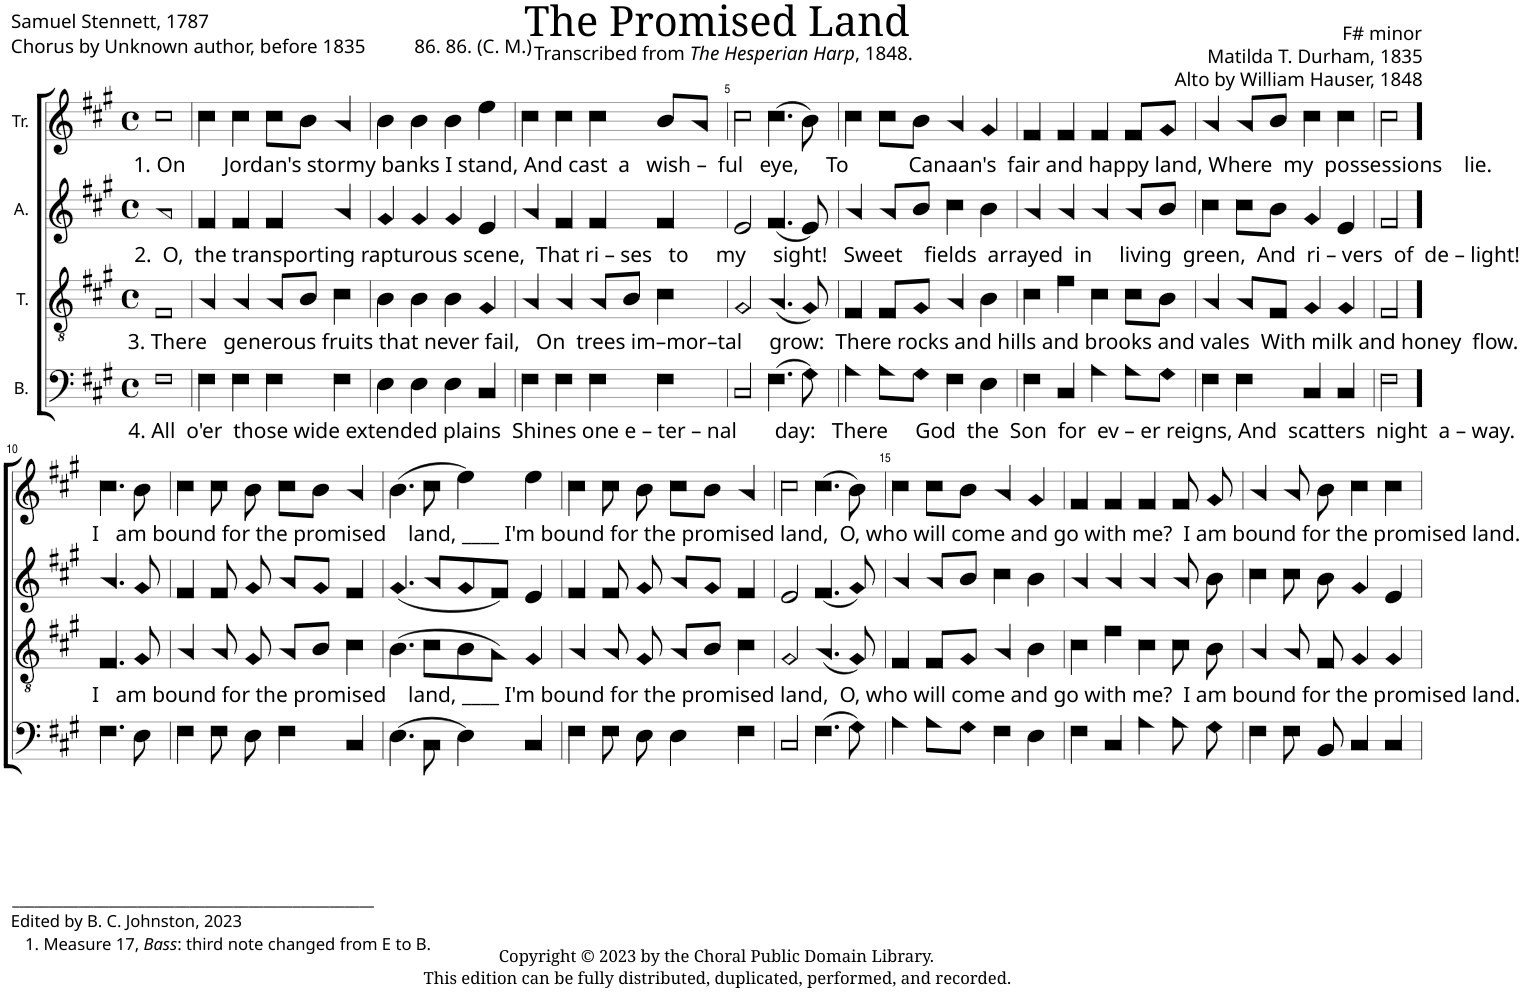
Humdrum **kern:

**kern	**kern	**kern	**kern
*part4	*part3	*part2	*part1
*staff4	*staff3	*staff2	*staff1
*I"B.	*I"T.	*I"A.	*I"Tr.
*clefF4	*clefGv2	*clefG2	*clefG2
*k[f#c#g#]	*k[f#c#g#]	*k[f#c#g#]	*k[f#c#g#]
*M4/4	*M4/4	*M4/4	*M4/4
*met(c)	*met(c)	*met(c)	*met(c)
=1	=1	=1	=1
!	!	!	!LO:TX:b:t=1. On       Jordan's stormy banks I stand, And cast  a   wish –  ful   eye,     To           Canaan's  fair and happy land, Where  my  possessions    lie.
!	!	!LO:TX:b:t=2.  O,  the transporting rapturous scene,  That ri – ses   to     my     sight!   Sweet    fields  arrayed  in     living  green,  And  ri – vers  of  de – light!	!
!	!LO:TX:b:t=3. There   generous fruits that never fail,   On  trees im–mor–tal     grow&colon;  There rocks and hills and brooks and vales  With milk and honey  flow.	!	!
!LO:TX:b:t=4. All  o'er  those wide extended plains  Shines one e – ter – nal       day&colon;   There     God  the  Son  for  ev – er reigns, And  scatters  night  a – way.	!	!	!
1F#!	1F#!	1a!	1cc#!
=2	=2	=2	=2
4F#!\	4A!/	4f#!/	4cc#!\
4F#!\	4A!/	4f#!/	4cc#!\
4F#!\	8A!/L	4f#!/	8cc#!\L
.	8B!/J	.	8b!\J
4F#!\	4c#!\	4a!/	4a!/
=3	=3	=3	=3
4E!\	4B!\	4g#!/	4b!\
4E!\	4B!\	4g#!/	4b!\
4E!\	4B!\	4g#!/	4b!\
4C#!/	4G#!/	4e!/	4ee!\
=4	=4	=4	=4
4F#!\	4A!/	4a!/	4cc#!\
4F#!\	4A!/	4f#!/	4cc#!\
4F#!\	8A!/L	4f#!/	4cc#!\
.	8B!/J	.	.
4F#!\	4c#!\	4f#!/	8b!/L
.	.	.	8a!/J
=5	=5	=5	=5
2C#!/	2G#!/	2e!/	2cc#!\
(4.F#!\	(4.A!/	(4.f#!/	(4.cc#!\
8G#!\)	8G#!/)	8e!/)	8b!\)
=6	=6	=6	=6
4A!\	4F#!/	4a!/	4cc#!\
8A!\L	8F#!/L	8a!/L	8cc#!\L
8G#!\J	8G#!/J	8b!/J	8b!\J
4F#!\	4A!/	4cc#!\	4a!/
4E!\	4B!\	4b!\	4g#!/
=7	=7	=7	=7
4F#!\	4c#!\	4a!/	4f#!/
4C#!/	4f#!\	4a!/	4f#!/
4A!\	4c#!\	4a!/	4f#!/
8A!\L	8c#!\L	8a!/L	8f#!/L
8G#!\J	8B!\J	8b!/J	8g#!/J
=8	=8	=8	=8
4F#!\	4A!/	4cc#!\	4a!/
4F#!\	8A!/L	8cc#!\L	8a!/L
.	8F#!/J	8b!\J	8b!/J
4C#!/	4G#!/	4g#!/	4cc#!\
4C#!/	4G#!/	4e!/	4cc#!\
=9	=9	=9	=9
2F#!\	2F#!/	2f#!/	2cc#!\
!!LO:LB:g=z
=10!	=10!	=10!	=10!
!	!	!	!LO:TX:b:t=I   am bound for the promised    land, ____ I'm bound for the promised land,  O, who will come and go with me?  I am bound for the promised land.
!	!LO:TX:b:t=I   am bound for the promised    land, ____ I'm bound for the promised land,  O, who will come and go with me?  I am bound for the promised land.	!	!
!LO:TX:b:t=_________________________________________________	!	!	!
!LO:TX:b:t=Edited by B. C. Johnston, 2023	!	!	!
!LO:TX:b:t=1. Measure 17,	!	!	!
!LO:TX:b:i:t=Bass	!	!	!
!LO:TX:b:t=&colon; third note changed from E to B.	!	!	!
4.F#!\	4.F#!/	4.a!/	4.cc#!\
8E!\	8G#!/	8g#!/	8b!\
=11	=11	=11	=11
4F#!\	4A!/	4f#!/	4cc#!\
8F#!\	8A!/	8f#!/	8cc#!\
8E!\	8G#!/	8g#!/	8b!\
4F#!\	8A!/L	8a!/L	8cc#!\L
.	8B!/J	8g#!/J	8b!\J
4C#!/	4c#!\	4f#!/	4a!/
=12	=12	=12	=12
(4.E!\	(4.B!\	(4.g#!/	(4.b!\
8C#!\	8c#!\L	8a!/L	8cc#!\
4E!\)	8B!\	8g#!/	4ee!\)
.	8A!\J)	8f#!/J)	.
4C#!/	4G#!/	4e!/	4ee!\
=13	=13	=13	=13
4F#!\	4A!/	4f#!/	4cc#!\
8F#!\	8A!/	8f#!/	8cc#!\
8E!\	8G#!/	8g#!/	8b!\
4E!\	8A!/L	8a!/L	8cc#!\L
.	8B!/J	8g#!/J	8b!\J
4F#!\	4c#!\	4f#!/	4a!/
=14	=14	=14	=14
2C#!/	2G#!/	2e!/	2cc#!\
(4.F#!\	(4.A!/	(4.f#!/	(4.cc#!\
8G#!\)	8G#!/)	8g#!/)	8b!\)
=15	=15	=15	=15
4A!\	4F#!/	4a!/	4cc#!\
8A!\L	8F#!/L	8a!/L	8cc#!\L
8G#!\J	8G#!/J	8b!/J	8b!\J
4F#!\	4A!/	4cc#!\	4a!/
4E!\	4B!\	4b!\	4g#!/
=16	=16	=16	=16
4F#!\	4c#!\	4a!/	4f#!/
4C#!/	4f#!\	4a!/	4f#!/
4A!\	4c#!\	4a!/	4f#!/
8A!\	8c#!\	8a!/	8f#!/
8G#!\	8B!\	8b!\	8g#!/
=17	=17	=17	=17
4F#!\	4A!/	4cc#!\	4a!/
8F#!\	8A!/	8cc#!\	8a!/
8BB!/	8F#!/	8b!\	8b!\
4C#!/	4G#!/	4g#!/	4cc#!\
4C#!/	4G#!/	4e!/	4cc#!\
=	=	=	=
*-	*-	*-	*-
